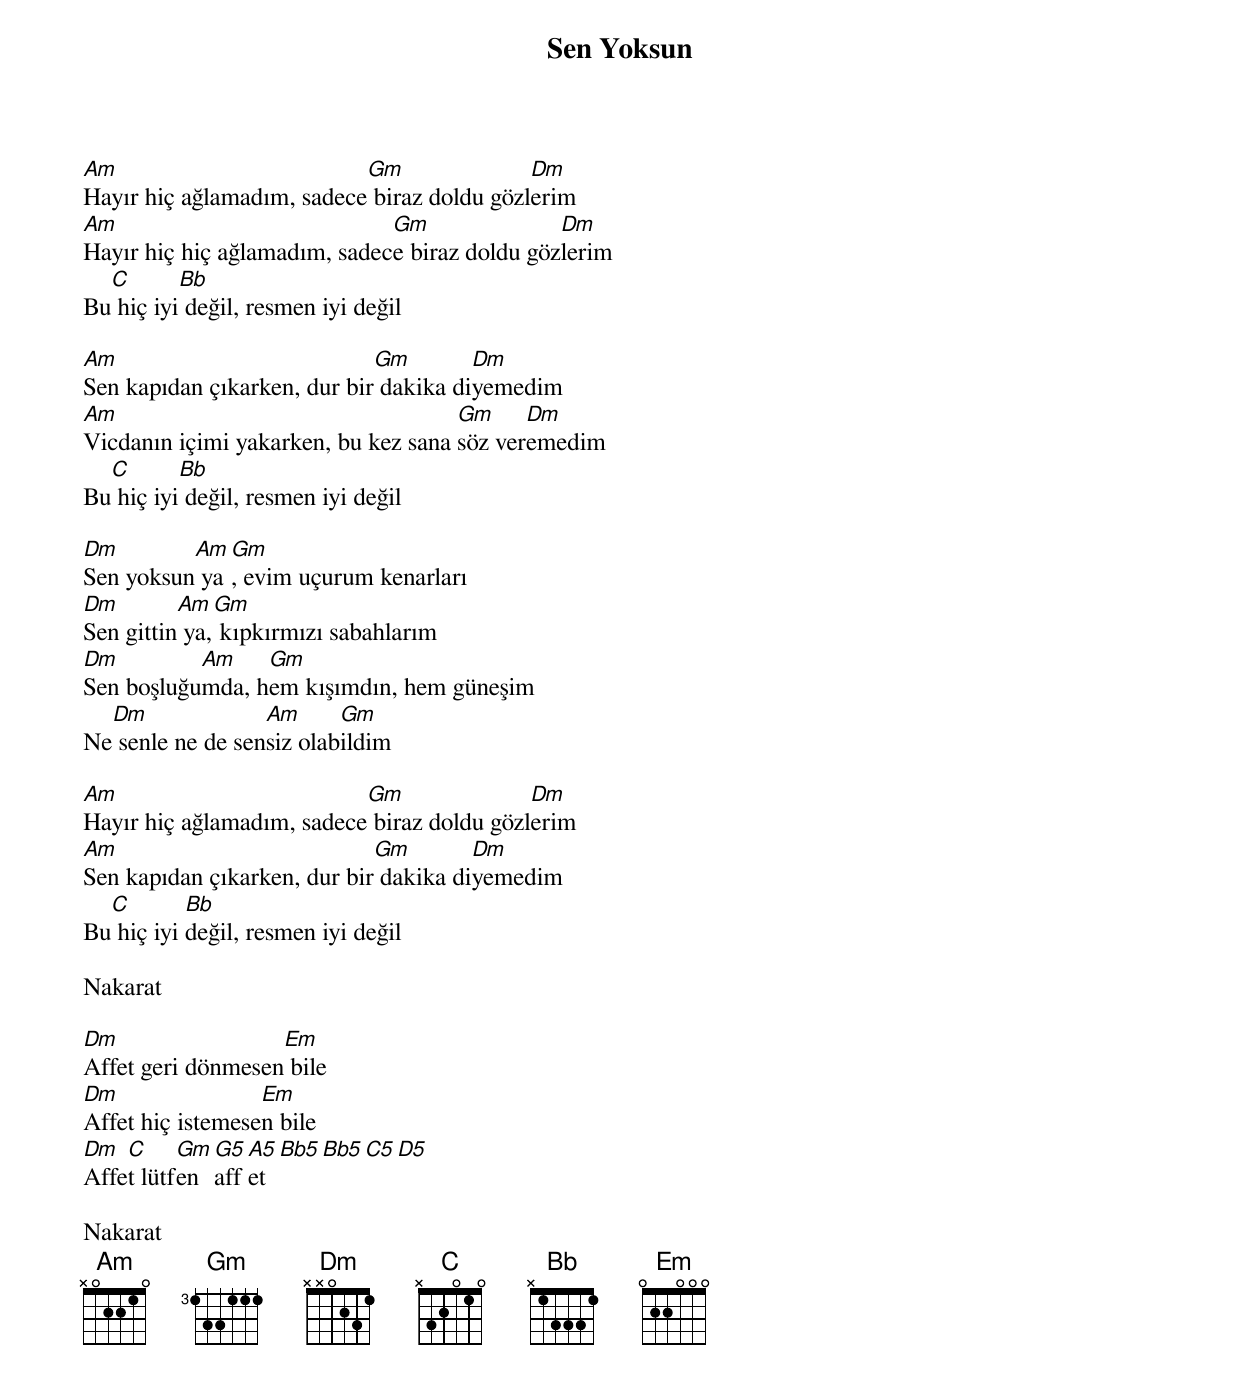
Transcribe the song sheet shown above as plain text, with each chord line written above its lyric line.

{title: Sen Yoksun}
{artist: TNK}

Am                         Gm               Dm
Hayır hiç ağlamadım, sadece biraz doldu gözlerim
Am                            Gm               Dm
Hayır hiç hiç ağlamadım, sadece biraz doldu gözlerim
  C       Bb
Bu hiç iyi değil, resmen iyi değil

Am                           Gm        Dm
Sen kapıdan çıkarken, dur bir dakika diyemedim
Am                                   Gm     Dm
Vicdanın içimi yakarken, bu kez sana söz veremedim
  C       Bb
Bu hiç iyi değil, resmen iyi değil

Dm        Am Gm
Sen yoksun ya, evim uçurum kenarları
Dm        Am  Gm
Sen gittin ya, kıpkırmızı sabahlarım
Dm         Am    Gm
Sen boşluğumda, hem kışımdın, hem güneşim
  Dm              Am      Gm
Ne senle ne de sensiz olabildim

Am                         Gm               Dm
Hayır hiç ağlamadım, sadece biraz doldu gözlerim
Am                           Gm        Dm
Sen kapıdan çıkarken, dur bir dakika diyemedim
  C        Bb
Bu hiç iyi değil, resmen iyi değil

Nakarat

Dm                 Em
Affet geri dönmesen bile
Dm                Em
Affet hiç istemesen bile
Dm  C     Gm G5 A5 Bb5 Bb5 C5 D5
Affet lütfen affet

Nakarat
